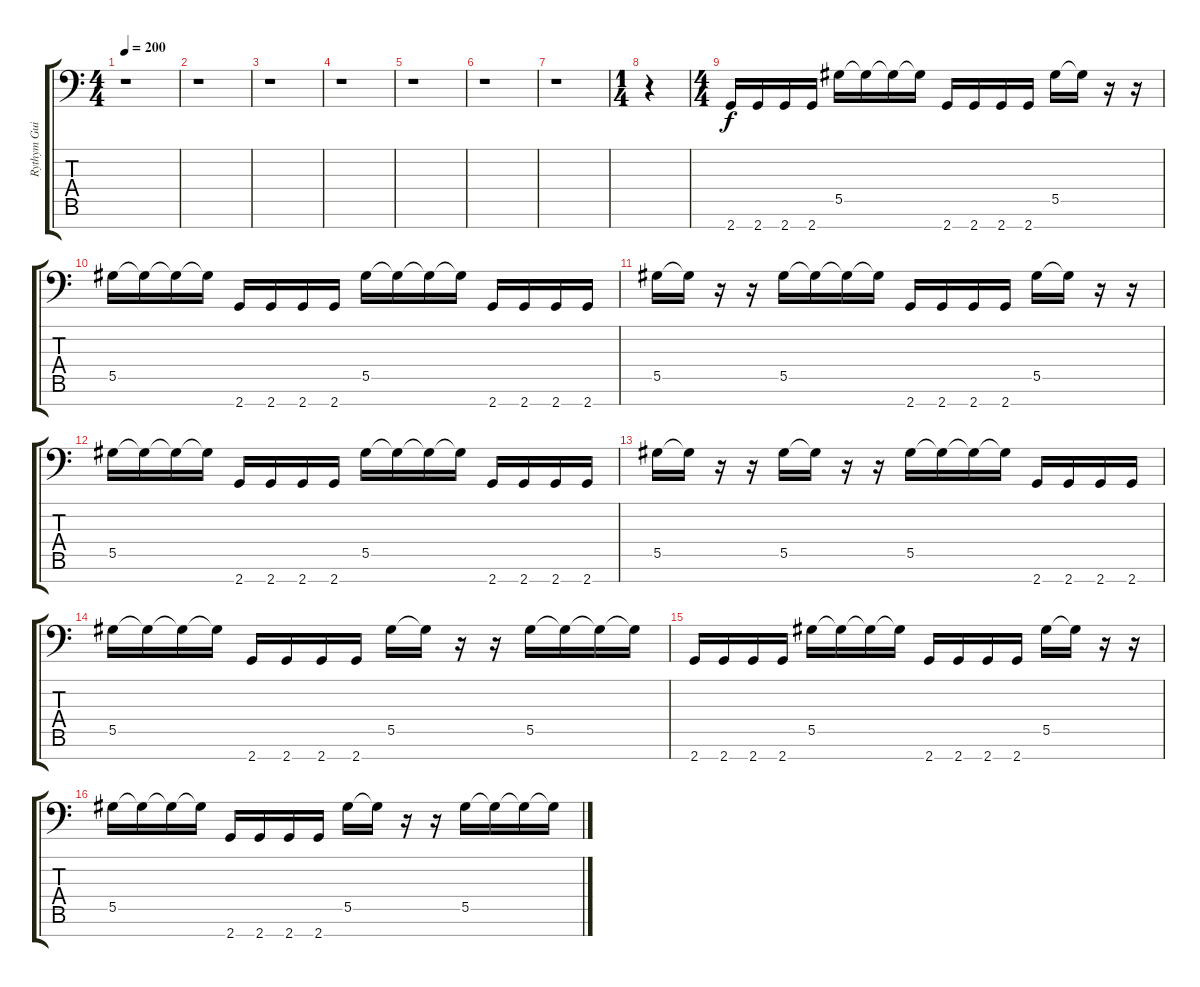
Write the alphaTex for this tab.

\track ("Rythym Guitar 1 (Tuned To F)" "Rythym Gui") {instrument distortionguitar}
\staff {score tabs}
\tuning (Bb3 Gb3 Db3 Ab2 Eb2 Bb1 F1) {hide}
\ts (4 4)
\tempo 200
\clef f4
\ks c
r.1{dy f} |
r.1 |
r.1 |
r.1 |
r.1 |
r.1 |
r.1 |
\ts (1 4)
r.4 |
\ts (4 4)
2.7.16 2.7.16 2.7.16 2.7.16 5.5.16 5.5{t}.16 5.5{t}.16 5.5{t}.16 2.7.16 2.7.16 2.7.16 2.7.16 5.5.16 5.5{t}.16 r.16 r.16 |
5.5.16 5.5{t}.16 5.5{t}.16 5.5{t}.16 2.7.16 2.7.16 2.7.16 2.7.16 5.5.16 5.5{t}.16 5.5{t}.16 5.5{t}.16 2.7.16 2.7.16 2.7.16 2.7.16 |
5.5.16 5.5{t}.16 r.16 r.16 5.5.16 5.5{t}.16 5.5{t}.16 5.5{t}.16 2.7.16 2.7.16 2.7.16 2.7.16 5.5.16 5.5{t}.16 r.16 r.16 |
5.5.16 5.5{t}.16 5.5{t}.16 5.5{t}.16 2.7.16 2.7.16 2.7.16 2.7.16 5.5.16 5.5{t}.16 5.5{t}.16 5.5{t}.16 2.7.16 2.7.16 2.7.16 2.7.16 |
5.5.16 5.5{t}.16 r.16 r.16 5.5.16 5.5{t}.16 r.16 r.16 5.5.16 5.5{t}.16 5.5{t}.16 5.5{t}.16 2.7.16 2.7.16 2.7.16 2.7.16 |
5.5.16 5.5{t}.16 5.5{t}.16 5.5{t}.16 2.7.16 2.7.16 2.7.16 2.7.16 5.5.16 5.5{t}.16 r.16 r.16 5.5.16 5.5{t}.16 5.5{t}.16 5.5{t}.16 |
2.7.16 2.7.16 2.7.16 2.7.16 5.5.16 5.5{t}.16 5.5{t}.16 5.5{t}.16 2.7.16 2.7.16 2.7.16 2.7.16 5.5.16 5.5{t}.16 r.16 r.16 |
5.5.16 5.5{t}.16 5.5{t}.16 5.5{t}.16 2.7.16 2.7.16 2.7.16 2.7.16 5.5.16 5.5{t}.16 r.16 r.16 5.5.16 5.5{t}.16 5.5{t}.16 5.5{t}.16
